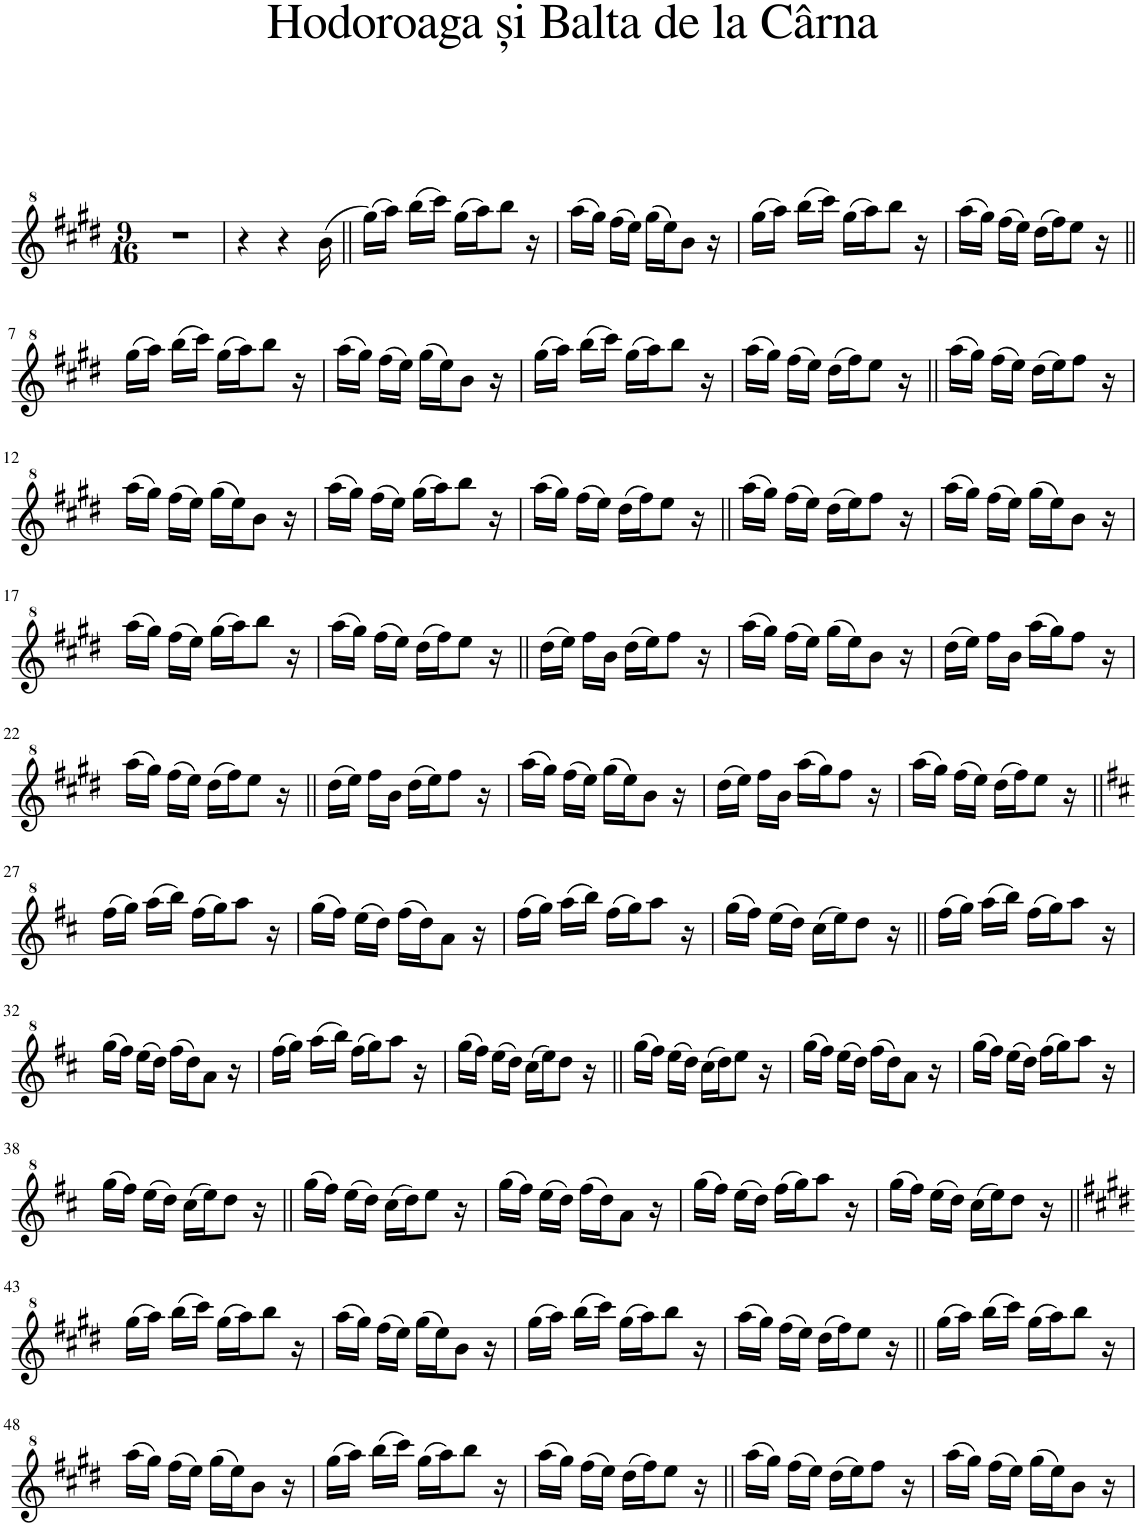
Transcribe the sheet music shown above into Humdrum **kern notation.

**kern
*part1
*staff1
*I"Fluier
*I'Flr.
*clefG^2
*k[f#c#g#d#]
*M9/16
=1
16%9r
=2
4r
4r
(16bb\
=3||
(16ggg#\LL)
16aaa\JJ)
(16bbb\LL
16cccc#\JJ)
(16ggg#\LL
16aaa\J)
8bbb\J
16r
=4
(16aaa\LL
16ggg#\JJ)
(16fff#\LL
16eee\JJ)
(16ggg#\LL
16eee\J)
8bb\J
16r
=5
(16ggg#\LL
16aaa\JJ)
(16bbb\LL
16cccc#\JJ)
(16ggg#\LL
16aaa\J)
8bbb\J
16r
=6
(16aaa\LL
16ggg#\JJ)
(16fff#\LL
16eee\JJ)
(16ddd#\LL
16fff#\J)
8eee\J
16r
!!LO:LB:g=z
=7||
(16ggg#\LL
16aaa\JJ)
(16bbb\LL
16cccc#\JJ)
(16ggg#\LL
16aaa\J)
8bbb\J
16r
=8
(16aaa\LL
16ggg#\JJ)
(16fff#\LL
16eee\JJ)
(16ggg#\LL
16eee\J)
8bb\J
16r
=9
(16ggg#\LL
16aaa\JJ)
(16bbb\LL
16cccc#\JJ)
(16ggg#\LL
16aaa\J)
8bbb\J
16r
=10
(16aaa\LL
16ggg#\JJ)
(16fff#\LL
16eee\JJ)
(16ddd#\LL
16fff#\J)
8eee\J
16r
=11||
(16aaa\LL
16ggg#\JJ)
(16fff#\LL
16eee\JJ)
(16ddd#\LL
16eee\J)
8fff#\J
16r
!!LO:LB:g=z
=12
(16aaa\LL
16ggg#\JJ)
(16fff#\LL
16eee\JJ)
(16ggg#\LL
16eee\J)
8bb\J
16r
=13
(16aaa\LL
16ggg#\JJ)
(16fff#\LL
16eee\JJ)
(16ggg#\LL
16aaa\J)
8bbb\J
16r
=14
(16aaa\LL
16ggg#\JJ)
(16fff#\LL
16eee\JJ)
(16ddd#\LL
16fff#\J)
8eee\J
16r
=15||
(16aaa\LL
16ggg#\JJ)
(16fff#\LL
16eee\JJ)
(16ddd#\LL
16eee\J)
8fff#\J
16r
=16
(16aaa\LL
16ggg#\JJ)
(16fff#\LL
16eee\JJ)
(16ggg#\LL
16eee\J)
8bb\J
16r
!!LO:LB:g=z
=17
(16aaa\LL
16ggg#\JJ)
(16fff#\LL
16eee\JJ)
(16ggg#\LL
16aaa\J)
8bbb\J
16r
=18
(16aaa\LL
16ggg#\JJ)
(16fff#\LL
16eee\JJ)
(16ddd#\LL
16fff#\J)
8eee\J
16r
=19||
(16ddd#\LL
16eee\JJ)
16fff#\LL
16bb\JJ
(16ddd#\LL
16eee\J)
8fff#\J
16r
=20
(16aaa\LL
16ggg#\JJ)
(16fff#\LL
16eee\JJ)
(16ggg#\LL
16eee\J)
8bb\J
16r
=21
(16ddd#\LL
16eee\JJ)
16fff#\LL
16bb\JJ
(16aaa\LL
16ggg#\J)
8fff#\J
16r
!!LO:LB:g=z
=22
(16aaa\LL
16ggg#\JJ)
(16fff#\LL
16eee\JJ)
(16ddd#\LL
16fff#\J)
8eee\J
16r
=23||
(16ddd#\LL
16eee\JJ)
16fff#\LL
16bb\JJ
(16ddd#\LL
16eee\J)
8fff#\J
16r
=24
(16aaa\LL
16ggg#\JJ)
(16fff#\LL
16eee\JJ)
(16ggg#\LL
16eee\J)
8bb\J
16r
=25
(16ddd#\LL
16eee\JJ)
16fff#\LL
16bb\JJ
(16aaa\LL
16ggg#\J)
8fff#\J
16r
=26
(16aaa\LL
16ggg#\JJ)
(16fff#\LL
16eee\JJ)
(16ddd#\LL
16fff#\J)
8eee\J
16r
!!LO:LB:g=z
=27||
*k[f#c#]
(16fff#\LL
16ggg\JJ)
(16aaa\LL
16bbb\JJ)
(16fff#\LL
16ggg\J)
8aaa\J
16r
=28
(16ggg\LL
16fff#\JJ)
(16eee\LL
16ddd\JJ)
(16fff#\LL
16ddd\J)
8aa\J
16r
=29
(16fff#\LL
16ggg\JJ)
(16aaa\LL
16bbb\JJ)
(16fff#\LL
16ggg\J)
8aaa\J
16r
=30
(16ggg\LL
16fff#\JJ)
(16eee\LL
16ddd\JJ)
(16ccc#\LL
16eee\J)
8ddd\J
16r
=31||
(16fff#\LL
16ggg\JJ)
(16aaa\LL
16bbb\JJ)
(16fff#\LL
16ggg\J)
8aaa\J
16r
!!LO:LB:g=z
=32
(16ggg\LL
16fff#\JJ)
(16eee\LL
16ddd\JJ)
(16fff#\LL
16ddd\J)
8aa\J
16r
=33
(16fff#\LL
16ggg\JJ)
(16aaa\LL
16bbb\JJ)
(16fff#\LL
16ggg\J)
8aaa\J
16r
=34
(16ggg\LL
16fff#\JJ)
(16eee\LL
16ddd\JJ)
(16ccc#\LL
16eee\J)
8ddd\J
16r
=35||
(16ggg\LL
16fff#\JJ)
(16eee\LL
16ddd\JJ)
(16ccc#\LL
16ddd\J)
8eee\J
16r
=36
(16ggg\LL
16fff#\JJ)
(16eee\LL
16ddd\JJ)
(16fff#\LL
16ddd\J)
8aa\J
16r
=37
(16ggg\LL
16fff#\JJ)
(16eee\LL
16ddd\JJ)
(16fff#\LL
16ggg\J)
8aaa\J
16r
!!LO:LB:g=z
=38
(16ggg\LL
16fff#\JJ)
(16eee\LL
16ddd\JJ)
(16ccc#\LL
16eee\J)
8ddd\J
16r
=39||
(16ggg\LL
16fff#\JJ)
(16eee\LL
16ddd\JJ)
(16ccc#\LL
16ddd\J)
8eee\J
16r
=40
(16ggg\LL
16fff#\JJ)
(16eee\LL
16ddd\JJ)
(16fff#\LL
16ddd\J)
8aa\J
16r
=41
(16ggg\LL
16fff#\JJ)
(16eee\LL
16ddd\JJ)
(16fff#\LL
16ggg\J)
8aaa\J
16r
=42
(16ggg\LL
16fff#\JJ)
(16eee\LL
16ddd\JJ)
(16ccc#\LL
16eee\J)
8ddd\J
16r
!!LO:LB:g=z
=43||
*k[f#c#g#d#]
(16ggg#\LL
16aaa\JJ)
(16bbb\LL
16cccc#\JJ)
(16ggg#\LL
16aaa\J)
8bbb\J
16r
=44
(16aaa\LL
16ggg#\JJ)
(16fff#\LL
16eee\JJ)
(16ggg#\LL
16eee\J)
8bb\J
16r
=45
(16ggg#\LL
16aaa\JJ)
(16bbb\LL
16cccc#\JJ)
(16ggg#\LL
16aaa\J)
8bbb\J
16r
=46
(16aaa\LL
16ggg#\JJ)
(16fff#\LL
16eee\JJ)
(16ddd#\LL
16fff#\J)
8eee\J
16r
=47||
(16ggg#\LL
16aaa\JJ)
(16bbb\LL
16cccc#\JJ)
(16ggg#\LL
16aaa\J)
8bbb\J
16r
!!LO:LB:g=z
=48
(16aaa\LL
16ggg#\JJ)
(16fff#\LL
16eee\JJ)
(16ggg#\LL
16eee\J)
8bb\J
16r
=49
(16ggg#\LL
16aaa\JJ)
(16bbb\LL
16cccc#\JJ)
(16ggg#\LL
16aaa\J)
8bbb\J
16r
=50
(16aaa\LL
16ggg#\JJ)
(16fff#\LL
16eee\JJ)
(16ddd#\LL
16fff#\J)
8eee\J
16r
=51||
(16aaa\LL
16ggg#\JJ)
(16fff#\LL
16eee\JJ)
(16ddd#\LL
16eee\J)
8fff#\J
16r
=52
(16aaa\LL
16ggg#\JJ)
(16fff#\LL
16eee\JJ)
(16ggg#\LL
16eee\J)
8bb\J
16r
=
*-
